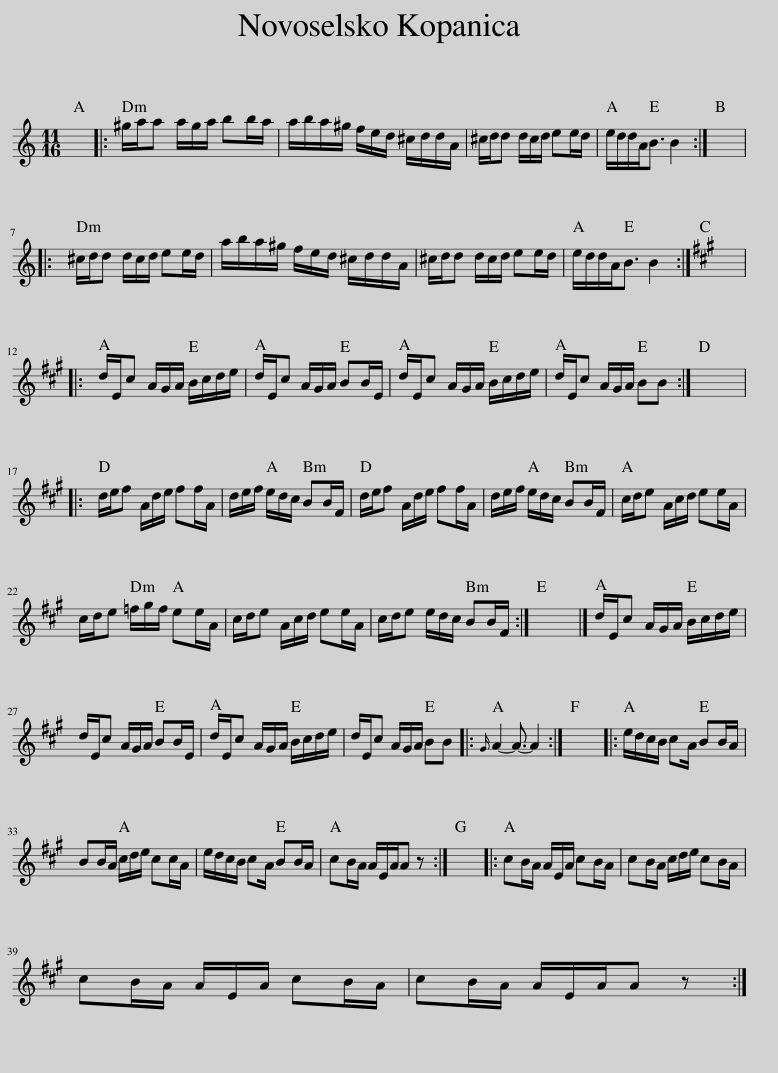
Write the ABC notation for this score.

X:1
L:1/8
M:11/16
I:linebreak $
K:C
V:1 treble
V:1
 x11/2 |: ^g/a/a a/g/a/ bb/a/ | a/b/a/^g/ f/e/d/ ^c/d/d/A/ | ^c/d/d d/c/d/ ee/d/ | e/d/d/A<B B2 :| %5
 x11/2 |:$ ^c/d/d d/c/d/ ee/d/ | a/b/a/^g/ f/e/d/ ^c/d/d/A/ | ^c/d/d d/c/d/ ee/d/ | e/d/d/A<B B2 :| %10
[K:A] x11/2 |:$ d/E/c A/G/A/ B/c/d/e/ | d/E/c A/G/A/ BB/E/ | d/E/c A/G/A/ B/c/d/e/ | d/E/c A/G/A/ BB :| %15
 x11/2 |:$ d/e/f A/d/e/ ff/A/ | d/e/f/ e/d/c/ BB/F/ | d/e/f A/d/e/ ff/A/ | d/e/f/ e/d/c/ BB/F/ | %20
 c/d/e A/c/d/ ee/A/ |$ c/d/e =f/g/f/ ee/A/ | c/d/e A/c/d/ ee/A/ | c/d/e e/d/c/ BB/F/ :| x11/2 |] %25
 d/E/c A/G/A/ B/c/d/e/ |$ d/E/c A/G/A/ BB/E/ | d/E/c A/G/A/ B/c/d/e/ | d/E/c A/G/A/ BB |:{G} A2- A3/2- A2 :| %30
 x11/2 |: e/d/c/B/ cA/ BB/A/ |$ BB/A/ c/d/e/ cc/A/ | e/d/c/B/ cA/ BB/A/ | cB/A/ A/E/A/A z :| %35
 x11/2 |: cB/A/ A/E/A/ cB/A/ | cB/A/ c/d/e/ cB/A/ |$ cB/A/ A/E/A/ cB/A/ | cB/A/ A/E/A/A z :| %40
